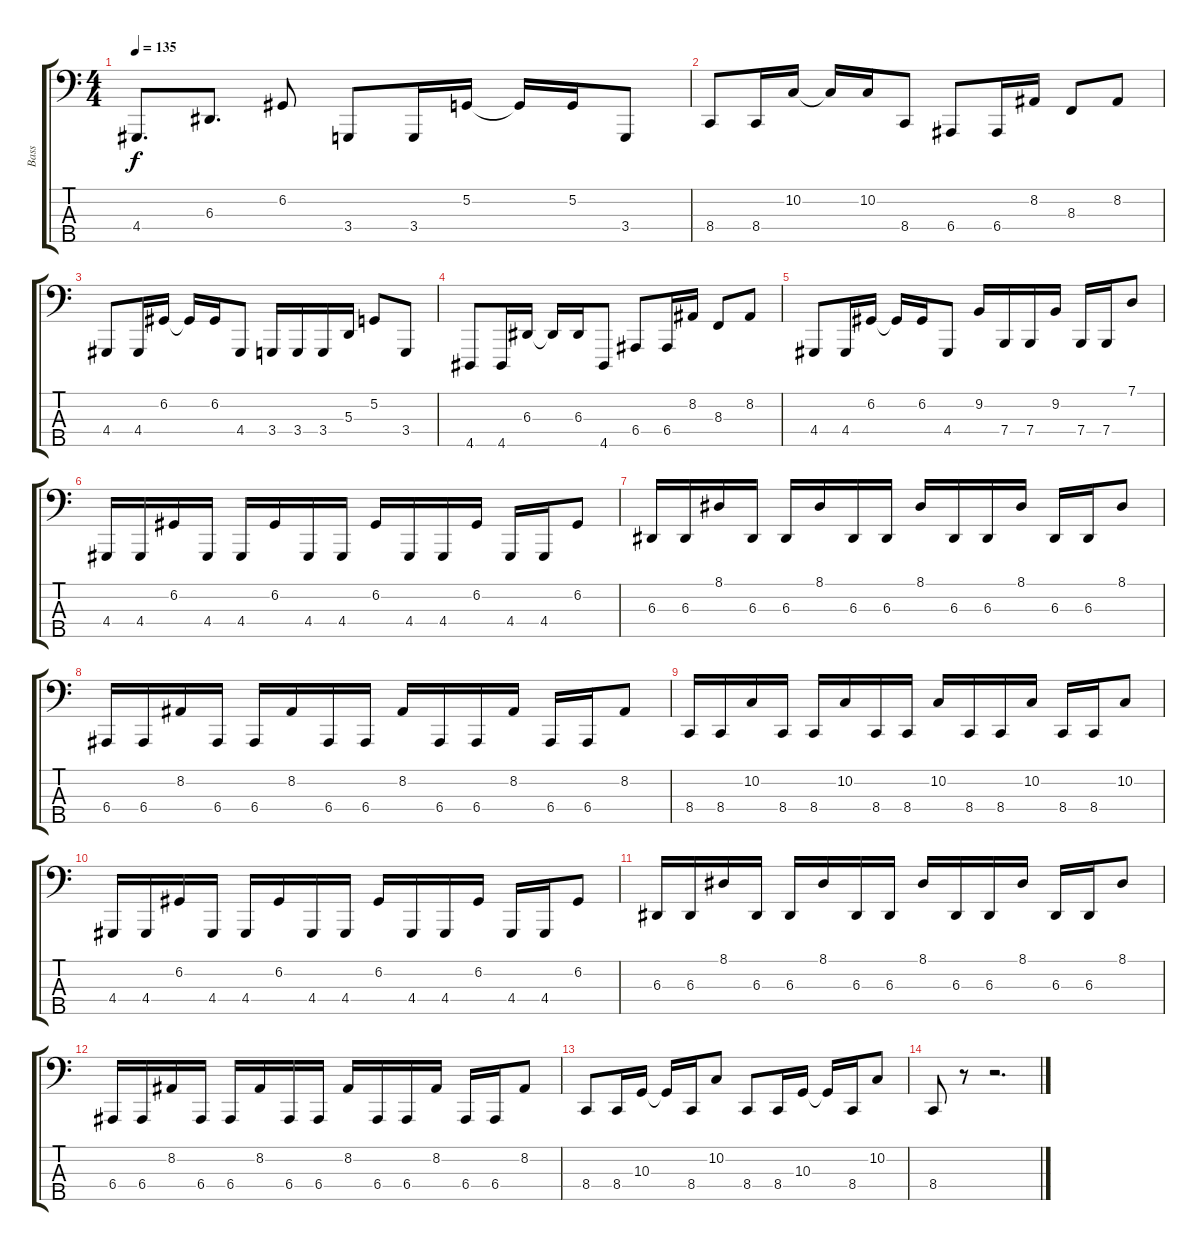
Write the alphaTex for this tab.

\track ("Bass" "Bass") {instrument lead8bassandlead}
\staff {score tabs}
\tuning (G2 D2 A1 E1 B0) {hide}
\ts (4 4)
\tempo 135
\clef f4
\ks c
4.4.8{d dy f} 6.3.8{d} 6.2.8 3.4.8 3.4.16 5.2.16 5.2{t}.16 5.2.16 3.4.8 |
8.4.8 8.4.16 10.2.16 10.2{t}.16 10.2.16 8.4.8 6.4.8 6.4.16 8.2.16 8.3.8 8.2.8 |
4.4.8 4.4.16 6.2.16 6.2{t}.16 6.2.16 4.4.8 3.4.16 3.4.16 3.4.16 5.3.16 5.2.8 3.4.8 |
4.5.8 4.5.16 6.3.16 6.3{t}.16 6.3.16 4.5.8 6.4.8 6.4.16 8.2.16 8.3.8 8.2.8 |
4.4.8 4.4.16 6.2.16 6.2{t}.16 6.2.16 4.4.8 9.2.16 7.4.16 7.4.16 9.2.16 7.4.16 7.4.16 7.1.8 |
4.4.16 4.4.16 6.2.16 4.4.16 4.4.16 6.2.16 4.4.16 4.4.16 6.2.16 4.4.16 4.4.16 6.2.16 4.4.16 4.4.16 6.2.8 |
6.3.16 6.3.16 8.1.16 6.3.16 6.3.16 8.1.16 6.3.16 6.3.16 8.1.16 6.3.16 6.3.16 8.1.16 6.3.16 6.3.16 8.1.8 |
6.4.16 6.4.16 8.2.16 6.4.16 6.4.16 8.2.16 6.4.16 6.4.16 8.2.16 6.4.16 6.4.16 8.2.16 6.4.16 6.4.16 8.2.8 |
8.4.16 8.4.16 10.2.16 8.4.16 8.4.16 10.2.16 8.4.16 8.4.16 10.2.16 8.4.16 8.4.16 10.2.16 8.4.16 8.4.16 10.2.8 |
4.4.16 4.4.16 6.2.16 4.4.16 4.4.16 6.2.16 4.4.16 4.4.16 6.2.16 4.4.16 4.4.16 6.2.16 4.4.16 4.4.16 6.2.8 |
6.3.16 6.3.16 8.1.16 6.3.16 6.3.16 8.1.16 6.3.16 6.3.16 8.1.16 6.3.16 6.3.16 8.1.16 6.3.16 6.3.16 8.1.8 |
6.4.16 6.4.16 8.2.16 6.4.16 6.4.16 8.2.16 6.4.16 6.4.16 8.2.16 6.4.16 6.4.16 8.2.16 6.4.16 6.4.16 8.2.8 |
8.4.8 8.4.16 10.3.16 10.3{t}.16 8.4.16 10.2.8 8.4.8 8.4.16 10.3.16 10.3{t}.16 8.4.16 10.2.8 |
8.4.8 r.8 r.2{d}
